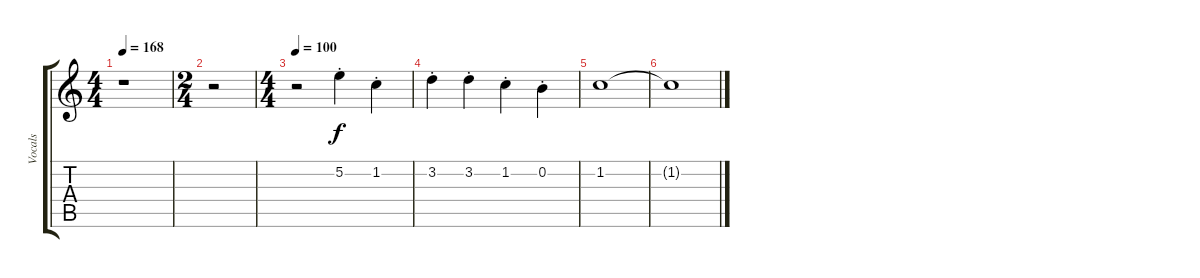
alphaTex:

\track ("Vocals" "Vocals") {instrument clarinet}
\staff {score tabs}
\tuning (E5 B4 G4 D4 A3 E3) {hide}
\ts (4 4)
\tempo 168
\clef g2
\ks c
r.1{dy f} |
\ts (2 4)
r.2 |
\ts (4 4)
\tempo 100
r.2 5.2{st}.4 1.2{st}.4 |
3.2{st}.4 3.2{st}.4 1.2{st}.4 0.2{st}.4 |
1.2.1 |
1.2{t}.1
